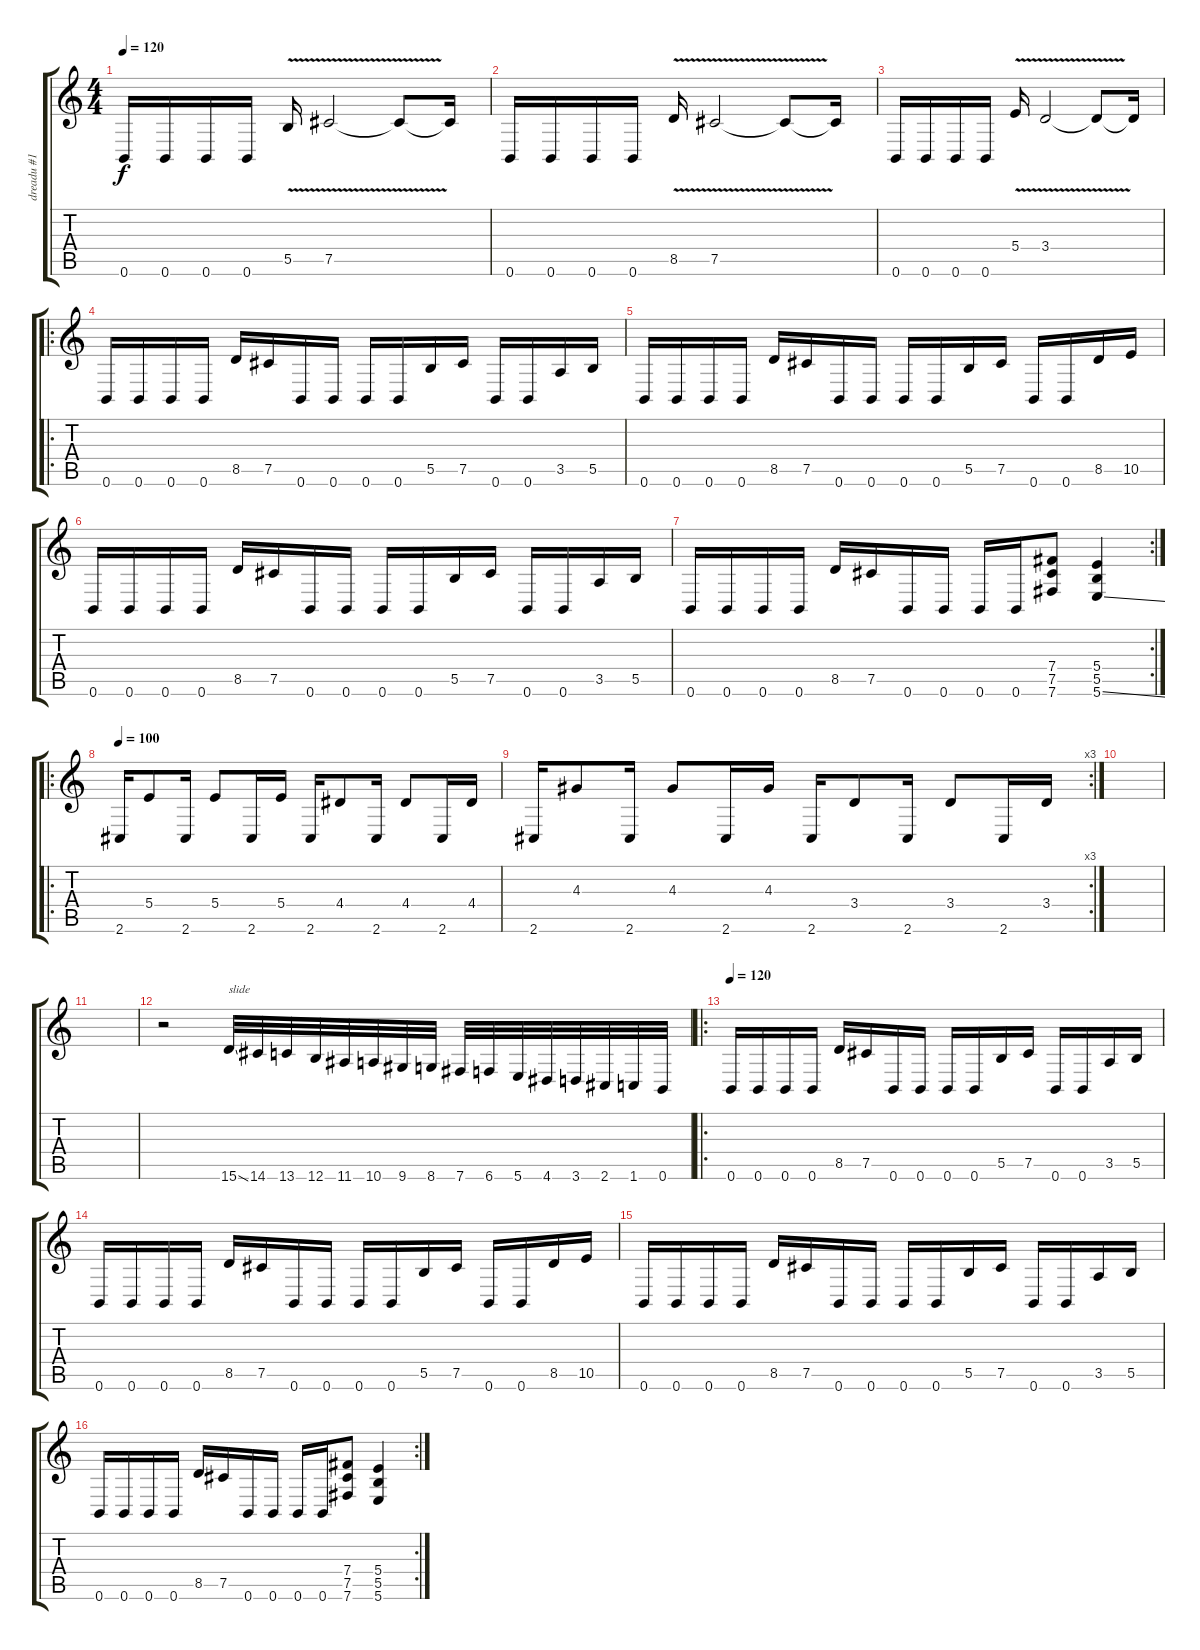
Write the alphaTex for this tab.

\track ("dreadu #1" "dreadu #1") {instrument distortionguitar}
\staff {score tabs}
\tuning (Db4 Ab3 E3 B2 Gb2 B1) {hide}
\ts (4 4)
\tempo 120
\clef g2
\ks c
0.6.16{dy f} 0.6.16 0.6.16 0.6.16 5.5{v}.16 7.5{v}.2 7.5{t}.8 7.5{t}.16 |
0.6.16 0.6.16 0.6.16 0.6.16 8.5{v}.16 7.5{v}.2 7.5{t}.8 7.5{t}.16 |
0.6.16 0.6.16 0.6.16 0.6.16 5.4{v}.16 3.4{v}.2 3.4{t}.8 3.4{t}.16 |
\ro
0.6.16 0.6.16 0.6.16 0.6.16 8.5.16 7.5.16 0.6.16 0.6.16 0.6.16 0.6.16 5.5.16 7.5.16 0.6.16 0.6.16 3.5.16 5.5.16 |
0.6.16 0.6.16 0.6.16 0.6.16 8.5.16 7.5.16 0.6.16 0.6.16 0.6.16 0.6.16 5.5.16 7.5.16 0.6.16 0.6.16 8.5.16 10.5.16 |
0.6.16 0.6.16 0.6.16 0.6.16 8.5.16 7.5.16 0.6.16 0.6.16 0.6.16 0.6.16 5.5.16 7.5.16 0.6.16 0.6.16 3.5.16 5.5.16 |
\rc 2
0.6.16 0.6.16 0.6.16 0.6.16 8.5.16 7.5.16 0.6.16 0.6.16 0.6.16 0.6.16 (7.4 7.5 7.6).8 (5.4 5.5 5.6{ss}).4 |
\ro
\tempo 100
2.6.16 5.4.8 2.6.16 5.4.8 2.6.16 5.4.16 2.6.16 4.4.8 2.6.16 4.4.8 2.6.16 4.4.16 |
\rc 3
2.6.16 4.3.8 2.6.16 4.3.8 2.6.16 4.3.16 2.6.16 3.4.8 2.6.16 3.4.8 2.6.16 3.4.16 |
|
|
r.2 15.6{ss}.32{txt "slide"} 14.6.32 13.6.32 12.6.32 11.6.32 10.6.32 9.6.32 8.6.32 7.6.32 6.6.32 5.6.32 4.6.32 3.6.32 2.6.32 1.6.32 0.6.32 |
\ro
\tempo 120
0.6.16 0.6.16 0.6.16 0.6.16 8.5.16 7.5.16 0.6.16 0.6.16 0.6.16 0.6.16 5.5.16 7.5.16 0.6.16 0.6.16 3.5.16 5.5.16 |
0.6.16 0.6.16 0.6.16 0.6.16 8.5.16 7.5.16 0.6.16 0.6.16 0.6.16 0.6.16 5.5.16 7.5.16 0.6.16 0.6.16 8.5.16 10.5.16 |
0.6.16 0.6.16 0.6.16 0.6.16 8.5.16 7.5.16 0.6.16 0.6.16 0.6.16 0.6.16 5.5.16 7.5.16 0.6.16 0.6.16 3.5.16 5.5.16 |
\rc 2
0.6.16 0.6.16 0.6.16 0.6.16 8.5.16 7.5.16 0.6.16 0.6.16 0.6.16 0.6.16 (7.4 7.5 7.6).8 (5.4 5.5 5.6).4
